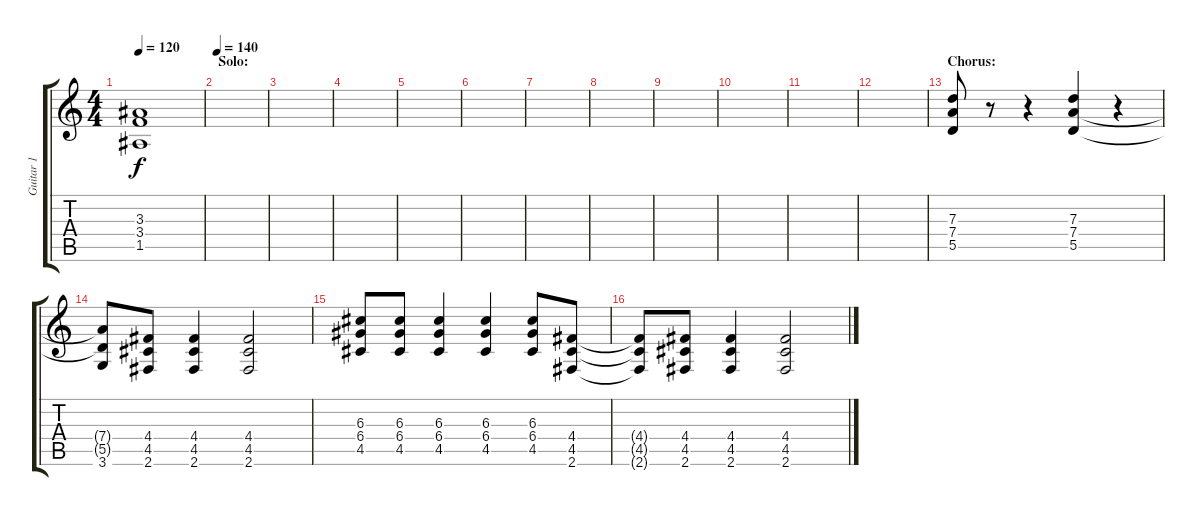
\track ("Guitar 1" "Guitar 1") {instrument electricguitarmuted}
\staff {score tabs}
\tuning (E4 B3 G3 D3 A2 E2) {hide}
\ts (4 4)
\tempo 120
\clef g2
\ks c
(3.3 3.4 1.5).1{dy f} |
\section ("" "Solo:")
\tempo 140
|
|
|
|
|
|
|
|
|
|
|
\section ("" "Chorus:")
(7.3 7.4 5.5).8{volume 10} r.8 r.4 (7.3 7.4 5.5).4 r.4 |
(7.4{t} 5.5{t} 3.6).8 (4.4 4.5 2.6).8 (4.4 4.5 2.6).4 (4.4 4.5 2.6).2 |
(6.3 6.4 4.5).8 (6.3 6.4 4.5).8 (6.3 6.4 4.5).4 (6.3 6.4 4.5).4 (6.3 6.4 4.5).8 (4.4 4.5 2.6).8 |
(4.4{t} 4.5{t} 2.6{t}).8 (4.4 4.5 2.6).8 (4.4 4.5 2.6).4 (4.4 4.5 2.6).2
